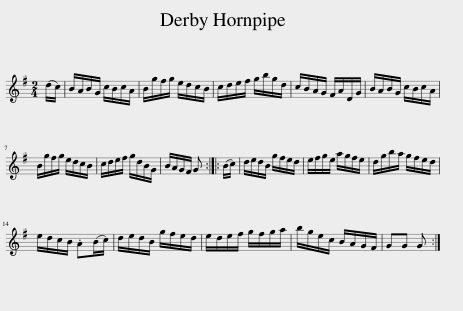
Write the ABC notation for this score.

X:1
L:1/8
M:2/4
I:linebreak $
K:G
V:1 treble
V:1
 (d/c/) | B/A/B/G/ c/B/c/A/ | B/g/f/g/ e/d/c/B/ | c/d/e/f/ g/b/g/d/ | c/B/A/G/ F/A/D/G/ | %5
 B/A/B/G/ c/B/c/A/ |$ B/g/f/g/ e/d/c/B/ | c/d/e/f/ g/d/B/G/ | B/A/G/F/ G :: (B/c/) | %10
 d/e/d/B/ g/f/e/d/ | e/f/g/e/ a/g/f/e/ | d/g/b/a/ g/f/e/d/ |$ e/d/c/B/ .A(B/c/) | d/e/d/B/ g/f/e/d/ | %15
 e/d/e/f/ g/f/g/a/ | b/g/e/c/ B/A/G/F/ | GG G :| %18
